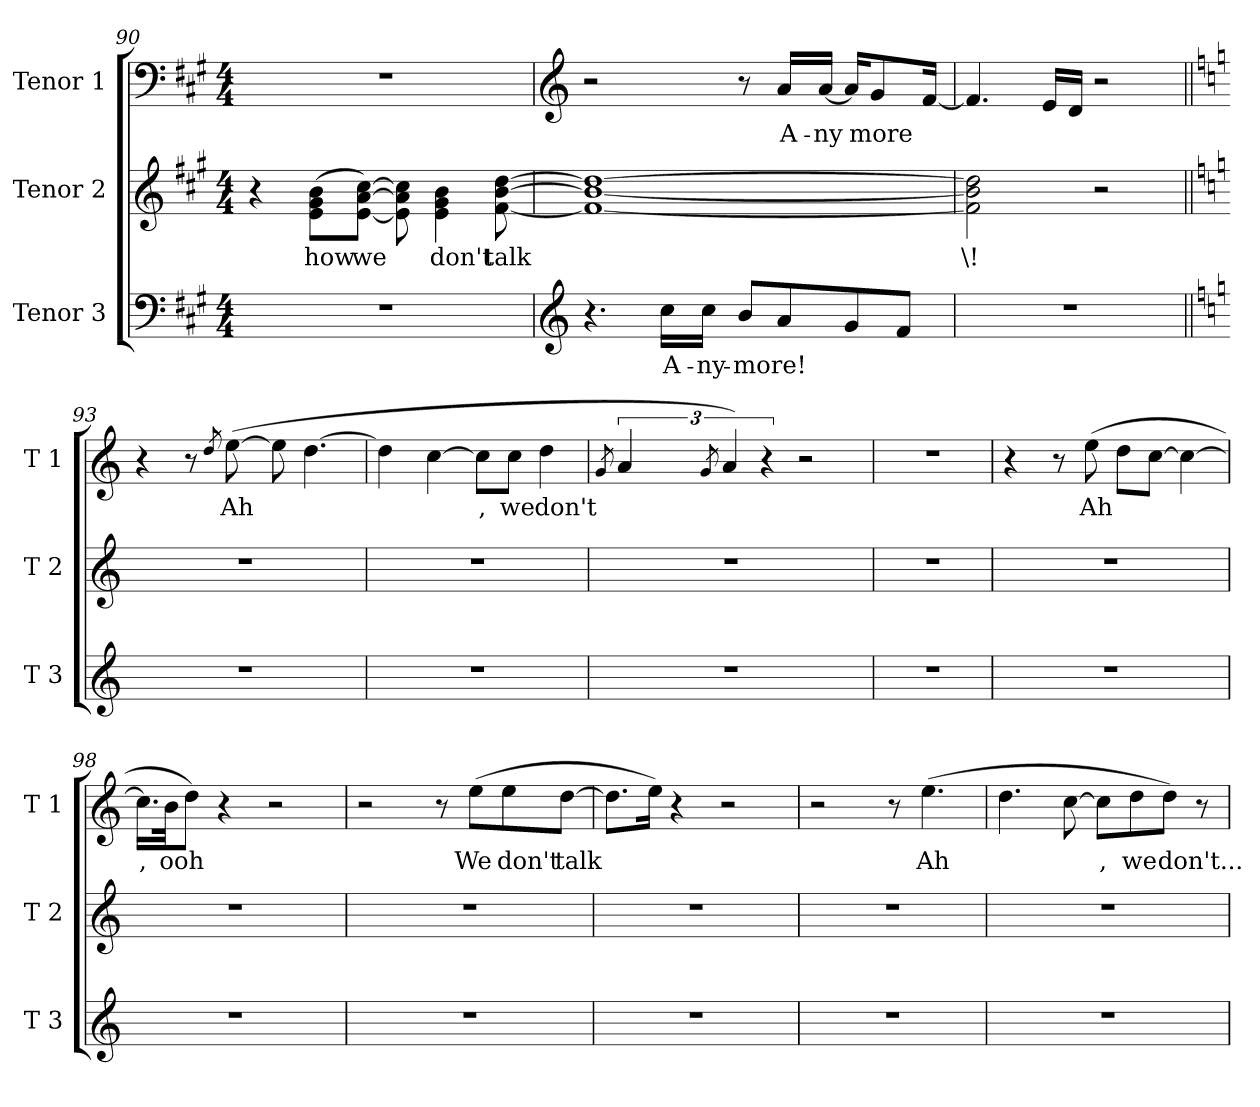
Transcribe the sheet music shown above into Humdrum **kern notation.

**kern	**text	**kern	**text	**kern	**text
*part3	*part3	*part2	*part2	*part1	*part1
*staff3	*staff3	*staff2	*staff2	*staff1	*staff1
*I"Tenor 3	*	*I"Tenor 2	*	*I"Tenor 1	*
*I'T 3	*	*I'T 2	*	*I'T 1	*
*clefF4	*	*clefG2	*	*clefF4	*
*k[f#c#g#]	*	*k[f#c#g#]	*	*k[f#c#g#]	*
*A:	*	*A:	*	*A:	*
*M4/4	*	*M4/4	*	*M4/4	*
=90	=90	=90	=90	=90	=90
1r	.	4r	.	1r	.
!	!	!	!LO:LY:b	!	!
.	.	(>8e\ 8g#\ 8b\L	how	.	.
!	!	!	!LO:LY:b	!	!
.	.	[8e\ [8a\ [8cc#\J)	we	.	.
.	.	8e\] 8a\] 8cc#\]	.	.	.
!	!	!	!LO:LY:b	!	!
.	.	4e\ 4g#\ 4b\	don't	.	.
!	!	!	!LO:LY:b	!	!
.	.	[8f#\ [8b\ [8dd\	talk	.	.
=91	=91	=91	=91	=91	=91
*clefG2	*	*	*	*clefG2	*
4.r	.	1f#_ 1b_ 1dd_	.	2r	.
!	!LO:LY:b	!	!	!	!
16cc#\LL	A-	.	.	.	.
!	!LO:LY:b	!	!	!	!
16cc#\JJ	-ny-	.	.	.	.
!	!LO:LY:b	!	!	!	!
8b/L	-more!	.	.	8r	.
!	!	!	!	!	!LO:LY:b
8a/	.	.	.	16a/LL	A-
!	!	!	!	!	!LO:LY:b
.	.	.	.	[16a/JJ	-ny
8g#/	.	.	.	16a/KL]	.
!	!	!	!	!	!LO:LY:b
.	.	.	.	8g#/	more
8f#/J	.	.	.	.	.
.	.	.	.	[16f#/Jk	.
=92	=92	=92	=92	=92	=92
!	!	!	!LO:LY:b	!	!
1r	.	2f#\] 2b\] 2dd\]	\!	4.f#/]	.
.	.	.	.	16e/LL	.
.	.	.	.	16d/JJ	.
.	.	2r	.	2r	.
=93||	=93||	=93||	=93||	=93||	=93||
*k[]	*	*k[]	*	*k[]	*
1r	.	1r	.	4r	.
.	.	.	.	8r	.
.	.	.	.	8qdd/	.
!	!	!	!	!	!LO:LY:b
.	.	.	.	(>[8ee\	Ah
.	.	.	.	8ee\]	.
.	.	.	.	[4.dd\	.
=94	=94	=94	=94	=94	=94
1r	.	1r	.	4dd\]	.
.	.	.	.	[4cc\	.
!	!	!	!	!	!LO:LY:b
.	.	.	.	8cc\L]	,
!	!	!	!	!	!LO:LY:b
.	.	.	.	8cc\J	we
!	!	!	!	!	!LO:LY:b
.	.	.	.	4dd\	don't
=95	=95	=95	=95	=95	=95
.	.	.	.	8qg/	.
1r	.	1r	.	6a/	.
.	.	.	.	8qg/	.
.	.	.	.	6a/)	.
.	.	.	.	6r	.
.	.	.	.	2r	.
=96	=96	=96	=96	=96	=96
1r	.	1r	.	1r	.
=97	=97	=97	=97	=97	=97
1r	.	1r	.	4r	.
.	.	.	.	8r	.
!	!	!	!	!	!LO:LY:b
.	.	.	.	(>8ee\	Ah
.	.	.	.	8dd\L	.
.	.	.	.	[8cc\J	.
.	.	.	.	4cc\_	.
=98	=98	=98	=98	=98	=98
!	!	!	!	!	!LO:LY:b
1r	.	1r	.	16.cc\LL]	,
!	!	!	!	!	!LO:LY:b
.	.	.	.	32b\JK	ooh
.	.	.	.	8dd\J)	.
.	.	.	.	4r	.
.	.	.	.	2r	.
=99	=99	=99	=99	=99	=99
1r	.	1r	.	2r	.
.	.	.	.	8r	.
!	!	!	!	!	!LO:LY:b
.	.	.	.	(>8ee\L	We
!	!	!	!	!	!LO:LY:b
.	.	.	.	8ee\	don't
!	!	!	!	!	!LO:LY:b
.	.	.	.	[8dd\J	talk
=100	=100	=100	=100	=100	=100
1r	.	1r	.	8.dd\L]	.
.	.	.	.	16ee\Jk)	.
.	.	.	.	4r	.
.	.	.	.	2r	.
=101	=101	=101	=101	=101	=101
1r	.	1r	.	2r	.
.	.	.	.	8r	.
!	!	!	!	!	!LO:LY:b
.	.	.	.	(>4.ee\	Ah
=102	=102	=102	=102	=102	=102
1r	.	1r	.	4.dd\	.
.	.	.	.	[8cc\	.
!	!	!	!	!	!LO:LY:b
.	.	.	.	8cc\L]	,
!	!	!	!	!	!LO:LY:b
.	.	.	.	8dd\	we
!	!	!	!	!	!LO:LY:b
.	.	.	.	8dd\J)	don't...
.	.	.	.	8r	.
=	=	=	=	=	=
*-	*-	*-	*-	*-	*-
